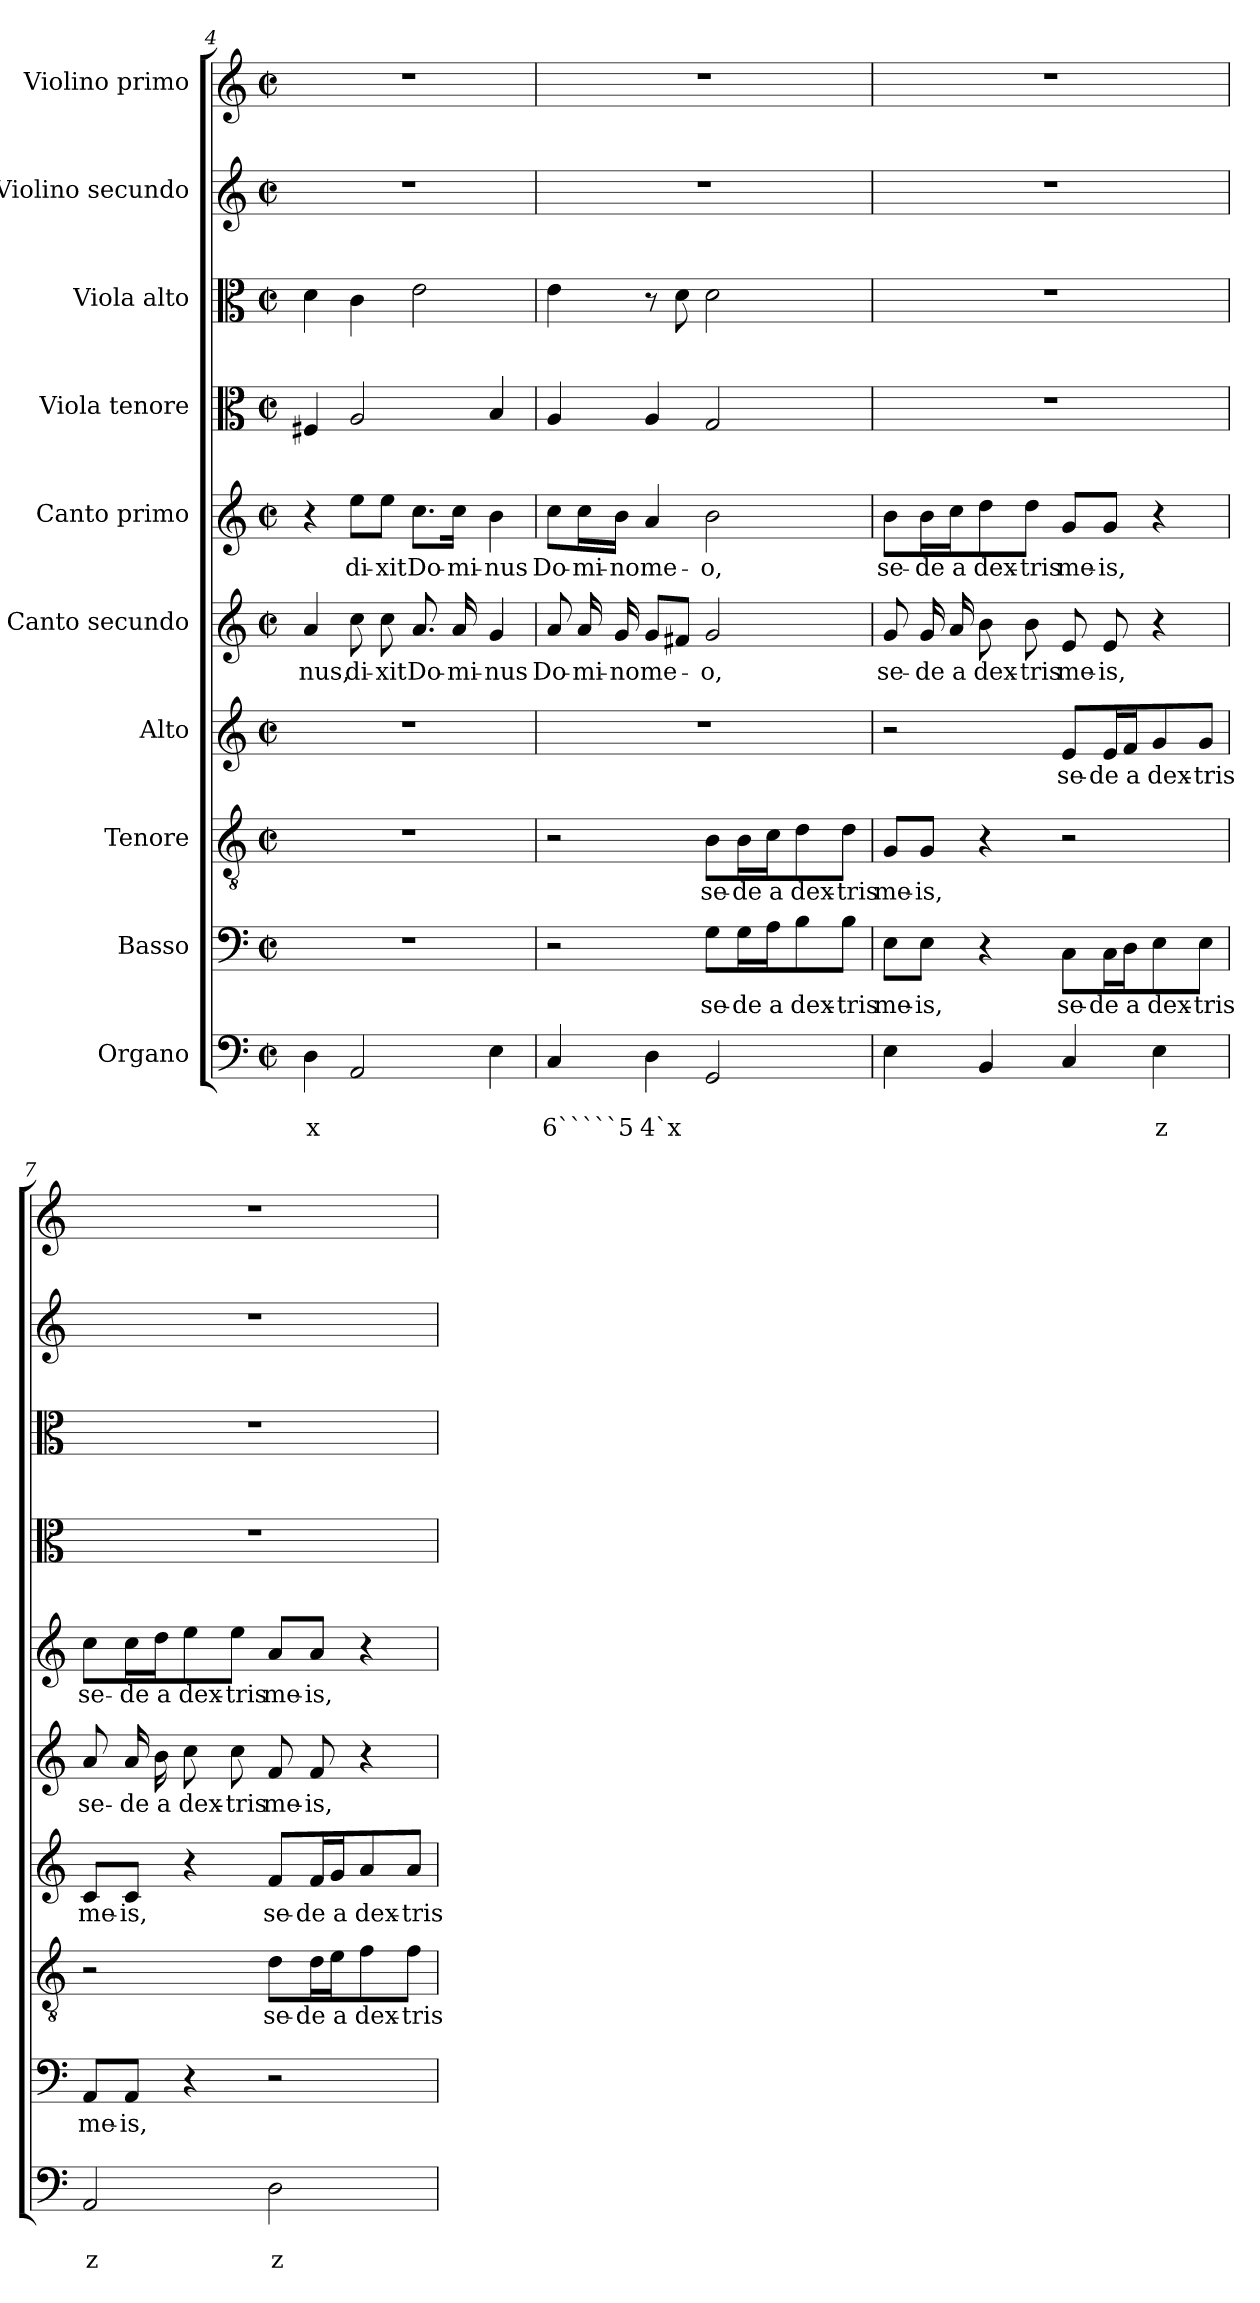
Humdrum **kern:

**kern	**text	**text	**kern	**text	**kern	**text	**kern	**text	**kern	**text	**kern	**text	**kern	**kern	**kern	**kern
*part10	*part10	*part10	*part9	*part9	*part8	*part8	*part7	*part7	*part6	*part6	*part5	*part5	*part4	*part3	*part2	*part1
*staff10	*staff10	*staff10	*staff9	*staff9	*staff8	*staff8	*staff7	*staff7	*staff6	*staff6	*staff5	*staff5	*staff4	*staff3	*staff2	*staff1
*I"Organo	*	*	*I"Basso	*	*I"Tenore	*	*I"Alto	*	*I"Canto secundo	*	*I"Canto primo	*	*I"Viola tenore	*I"Viola alto	*I"Violino secundo	*I"Violino primo
*clefF4	*	*	*clefF4	*	*clefGv2	*	*clefG2	*	*clefG2	*	*clefG2	*	*clefC3	*clefC3	*clefG2	*clefG2
*k[]	*	*	*k[]	*	*k[]	*	*k[]	*	*k[]	*	*k[]	*	*k[]	*k[]	*k[]	*k[]
*C:	*	*	*C:	*	*C:	*	*C:	*	*C:	*	*C:	*	*C:	*C:	*C:	*C:
*M2/2	*	*	*M2/2	*	*M2/2	*	*M2/2	*	*M2/2	*	*M2/2	*	*M2/2	*M2/2	*M2/2	*M2/2
*met(c|)	*	*	*met(c|)	*	*met(c|)	*	*met(c|)	*	*met(c|)	*	*met(c|)	*	*met(c|)	*met(c|)	*met(c|)	*met(c|)
=4	=4	=4	=4	=4	=4	=4	=4	=4	=4	=4	=4	=4	=4	=4	=4	=4
!	!	!LO:LY:b	!	!	!	!	!	!	!	!LO:LY:b	!	!	!	!	!	!
4D\	.	x	1r	.	1r	.	1r	.	4a/	-nus,	4r	.	4F#X/	4d\	1r	1r
!	!	!	!	!	!	!	!	!	!	!LO:LY:b	!	!LO:LY:b	!	!	!	!
2AA/	.	.	.	.	.	.	.	.	8cc\	di-	8ee\L	di-	2A/	4c\	.	.
!	!	!	!	!	!	!	!	!	!	!LO:LY:b	!	!LO:LY:b	!	!	!	!
.	.	.	.	.	.	.	.	.	8cc\	-xit	8ee\J	-xit	.	.	.	.
!	!	!	!	!	!	!	!	!	!	!LO:LY:b	!	!LO:LY:b	!	!	!	!
.	.	.	.	.	.	.	.	.	8.a/	Do-	8.cc\L	Do-	.	2e\	.	.
!	!	!	!	!	!	!	!	!	!	!LO:LY:b	!	!LO:LY:b	!	!	!	!
.	.	.	.	.	.	.	.	.	16a/	-mi-	16cc\Jk	-mi-	.	.	.	.
!	!	!	!	!	!	!	!	!	!	!LO:LY:b	!	!LO:LY:b	!	!	!	!
4E\	.	.	.	.	.	.	.	.	4g/	-nus	4b\	-nus	4B/	.	.	.
=5	=5	=5	=5	=5	=5	=5	=5	=5	=5	=5	=5	=5	=5	=5	=5	=5
!	!	!LO:LY:b	!	!	!	!	!	!	!	!LO:LY:b	!	!LO:LY:b	!	!	!	!
4C/	.	6`````5	2r	.	2r	.	1r	.	8a/	Do-	8cc\L	Do-	4A/	4e\	1r	1r
!	!	!	!	!	!	!	!	!	!	!LO:LY:b	!	!LO:LY:b	!	!	!	!
.	.	.	.	.	.	.	.	.	16a/	-mi-	16cc\L	-mi-	.	.	.	.
!	!	!	!	!	!	!	!	!	!	!LO:LY:b	!	!LO:LY:b	!	!	!	!
.	.	.	.	.	.	.	.	.	16g/	-no	16b\JJ	-no	.	.	.	.
!	!	!LO:LY:b	!	!	!	!	!	!	!	!LO:LY:b	!	!LO:LY:b	!	!	!	!
4D\	.	4`x	.	.	.	.	.	.	8g/L	me-	4a/	me-	4A/	8r	.	.
.	.	.	.	.	.	.	.	.	8f#X/J	.	.	.	.	8d\	.	.
!	!	!	!	!LO:LY:b	!	!LO:LY:b	!	!	!	!LO:LY:b	!	!LO:LY:b	!	!	!	!
2GG/	.	.	8G\L	se-	8B\L	se-	.	.	2g/	-o,	2b\	-o,	2G/	2d\	.	.
!	!	!	!	!LO:LY:b	!	!LO:LY:b	!	!	!	!	!	!	!	!	!	!
.	.	.	16G\L	-de	16B\L	-de	.	.	.	.	.	.	.	.	.	.
!	!	!	!	!LO:LY:b	!	!LO:LY:b	!	!	!	!	!	!	!	!	!	!
.	.	.	16A\J	a	16c\J	a	.	.	.	.	.	.	.	.	.	.
!	!	!	!	!LO:LY:b	!	!LO:LY:b	!	!	!	!	!	!	!	!	!	!
.	.	.	8B\	dex-	8d\	dex-	.	.	.	.	.	.	.	.	.	.
!	!	!	!	!LO:LY:b	!	!LO:LY:b	!	!	!	!	!	!	!	!	!	!
.	.	.	8B\J	-tris	8d\J	-tris	.	.	.	.	.	.	.	.	.	.
!!LO:PB:g=z
=6	=6	=6	=6	=6	=6	=6	=6	=6	=6	=6	=6	=6	=6	=6	=6	=6
!	!	!	!	!LO:LY:b	!	!LO:LY:b	!	!	!	!LO:LY:b	!	!LO:LY:b	!	!	!	!
4E\	.	.	8E\L	me-	8G/L	me-	2r	.	8g/	se-	8b\L	se-	1r	1r	1r	1r
!	!	!	!	!LO:LY:b	!	!LO:LY:b	!	!	!	!LO:LY:b	!	!LO:LY:b	!	!	!	!
.	.	.	8E\J	-is,	8G/J	-is,	.	.	16g/	-de	16b\L	-de	.	.	.	.
!	!	!	!	!	!	!	!	!	!	!LO:LY:b	!	!LO:LY:b	!	!	!	!
.	.	.	.	.	.	.	.	.	16a/	a	16cc\J	a	.	.	.	.
!	!	!	!	!	!	!	!	!	!	!LO:LY:b	!	!LO:LY:b	!	!	!	!
4BB/	.	.	4r	.	4r	.	.	.	8b\	dex-	8dd\	dex-	.	.	.	.
!	!	!	!	!	!	!	!	!	!	!LO:LY:b	!	!LO:LY:b	!	!	!	!
.	.	.	.	.	.	.	.	.	8b\	-tris	8dd\J	-tris	.	.	.	.
!	!	!	!	!LO:LY:b	!	!	!	!LO:LY:b	!	!LO:LY:b	!	!LO:LY:b	!	!	!	!
4C/	.	.	8C\L	se-	2r	.	8e/L	se-	8e/	me-	8g/L	me-	.	.	.	.
!	!	!	!	!LO:LY:b	!	!	!	!LO:LY:b	!	!LO:LY:b	!	!LO:LY:b	!	!	!	!
.	.	.	16C\L	-de	.	.	16e/L	-de	8e/	-is,	8g/J	-is,	.	.	.	.
!	!	!	!	!LO:LY:b	!	!	!	!LO:LY:b	!	!	!	!	!	!	!	!
.	.	.	16D\J	a	.	.	16f/J	a	.	.	.	.	.	.	.	.
!	!	!LO:LY:b	!	!LO:LY:b	!	!	!	!LO:LY:b	!	!	!	!	!	!	!	!
4E\	.	z	8E\	dex-	.	.	8g/	dex-	4r	.	4r	.	.	.	.	.
!	!	!	!	!LO:LY:b	!	!	!	!LO:LY:b	!	!	!	!	!	!	!	!
.	.	.	8E\J	-tris	.	.	8g/J	-tris	.	.	.	.	.	.	.	.
=7	=7	=7	=7	=7	=7	=7	=7	=7	=7	=7	=7	=7	=7	=7	=7	=7
!	!	!LO:LY:b	!	!LO:LY:b	!	!	!	!LO:LY:b	!	!LO:LY:b	!	!LO:LY:b	!	!	!	!
2AA/	.	z	8AA/L	me-	2r	.	8c/L	me-	8a/	se-	8cc\L	se-	1r	1r	1r	1r
!	!	!	!	!LO:LY:b	!	!	!	!LO:LY:b	!	!LO:LY:b	!	!LO:LY:b	!	!	!	!
.	.	.	8AA/J	-is,	.	.	8c/J	-is,	16a/	-de	16cc\L	-de	.	.	.	.
!	!	!	!	!	!	!	!	!	!	!LO:LY:b	!	!LO:LY:b	!	!	!	!
.	.	.	.	.	.	.	.	.	16b\	a	16dd\J	a	.	.	.	.
!	!	!	!	!	!	!	!	!	!	!LO:LY:b	!	!LO:LY:b	!	!	!	!
.	.	.	4r	.	.	.	4r	.	8cc\	dex-	8ee\	dex-	.	.	.	.
!	!	!	!	!	!	!	!	!	!	!LO:LY:b	!	!LO:LY:b	!	!	!	!
.	.	.	.	.	.	.	.	.	8cc\	-tris	8ee\J	-tris	.	.	.	.
!	!	!LO:LY:b	!	!	!	!LO:LY:b	!	!LO:LY:b	!	!LO:LY:b	!	!LO:LY:b	!	!	!	!
2D\	.	z	2r	.	8d\L	se-	8f/L	se-	8f/	me-	8a/L	me-	.	.	.	.
!	!	!	!	!	!	!LO:LY:b	!	!LO:LY:b	!	!LO:LY:b	!	!LO:LY:b	!	!	!	!
.	.	.	.	.	16d\L	-de	16f/L	-de	8f/	-is,	8a/J	-is,	.	.	.	.
!	!	!	!	!	!	!LO:LY:b	!	!LO:LY:b	!	!	!	!	!	!	!	!
.	.	.	.	.	16e\J	a	16g/J	a	.	.	.	.	.	.	.	.
!	!	!	!	!	!	!LO:LY:b	!	!LO:LY:b	!	!	!	!	!	!	!	!
.	.	.	.	.	8f\	dex-	8a/	dex-	4r	.	4r	.	.	.	.	.
!	!	!	!	!	!	!LO:LY:b	!	!LO:LY:b	!	!	!	!	!	!	!	!
.	.	.	.	.	8f\J	-tris	8a/J	-tris	.	.	.	.	.	.	.	.
=	=	=	=	=	=	=	=	=	=	=	=	=	=	=	=	=
*-	*-	*-	*-	*-	*-	*-	*-	*-	*-	*-	*-	*-	*-	*-	*-	*-
